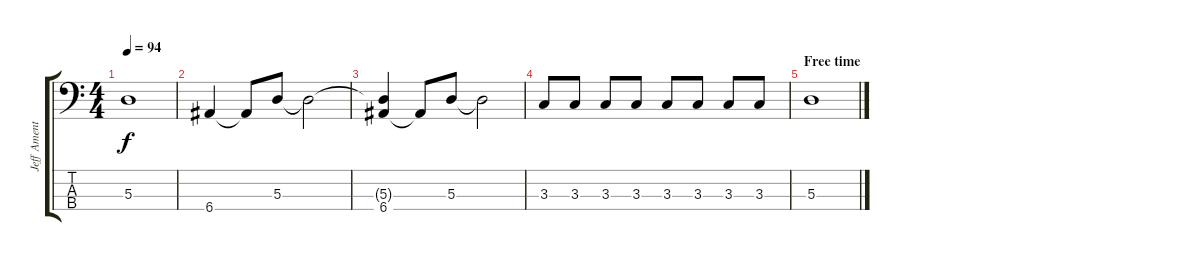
\track ("Jeff Ament" "Jeff Ament") {instrument electricbassfinger}
\staff {score tabs}
\tuning (G2 D2 A1 E1) {hide}
\ts (4 4)
\tempo 94
\clef f4
\ks c
5.3.1{dy f} |
6.4.4 6.4{t}.8 5.3.8 5.3{t}.2 |
(5.3{t} 6.4).4 6.4{t}.8 5.3.8 5.3{t}.2 |
3.3.8 3.3.8 3.3.8 3.3.8 3.3.8 3.3.8 3.3.8 3.3.8 |
\section ("" "Free time")
5.3.1
